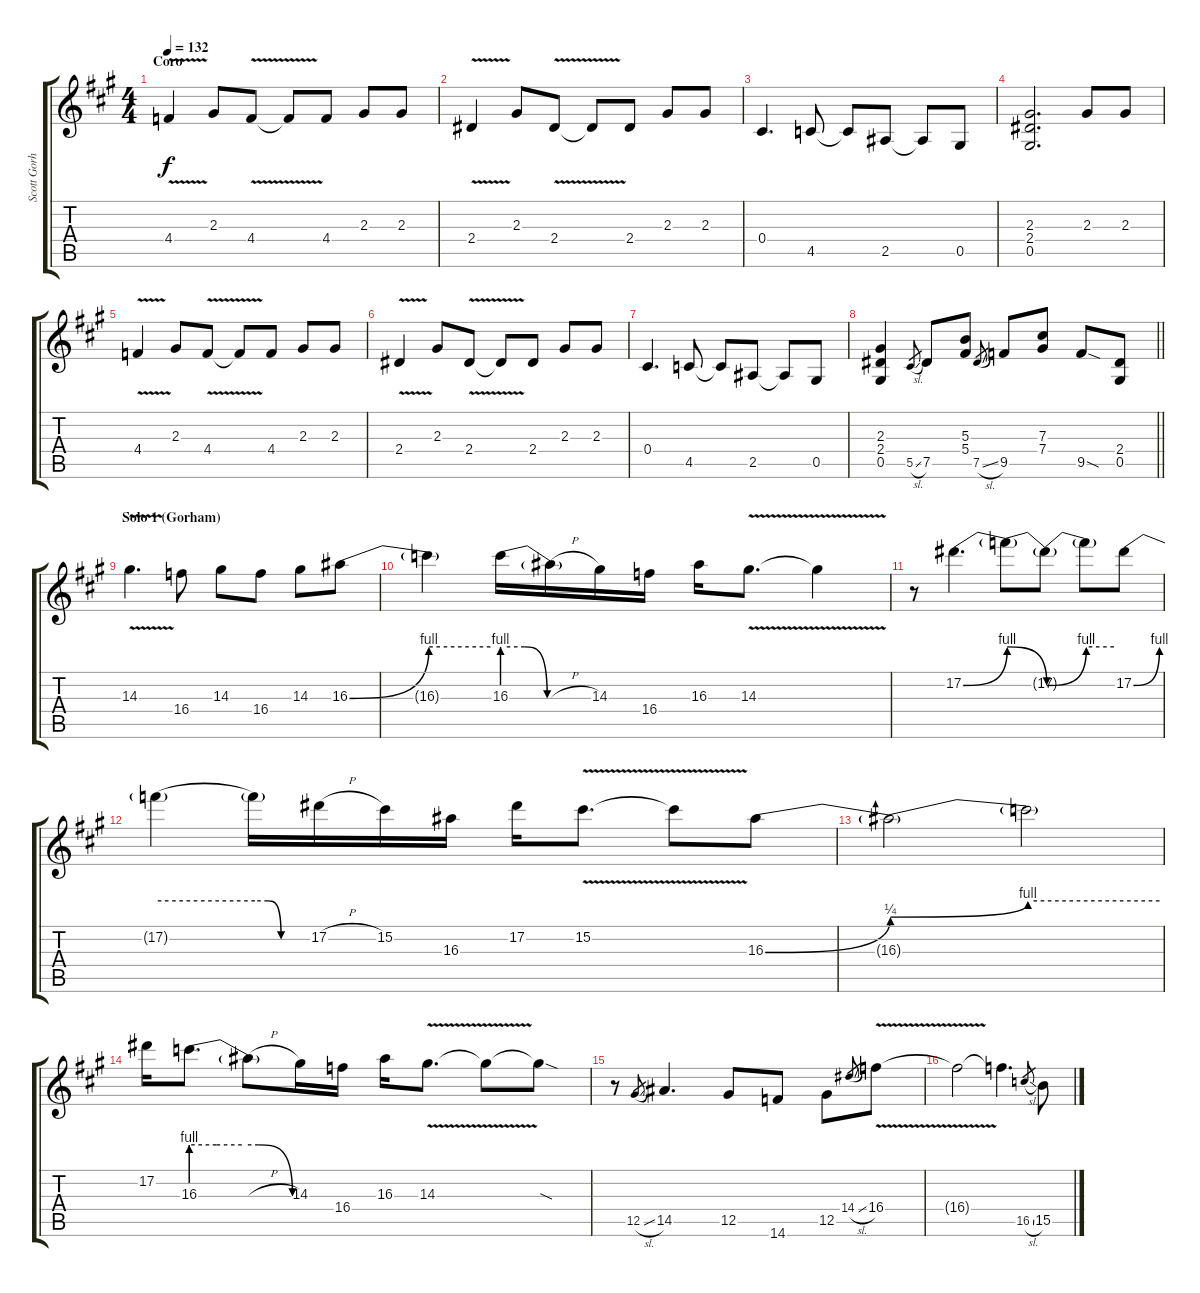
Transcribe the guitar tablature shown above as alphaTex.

\track ("Scott Gorham" "Scott Gorh") {instrument distortionguitar}
\staff {score tabs}
\tuning (Eb4 Bb3 Gb3 Db3 Ab2 Eb2) {hide}
\ts (4 4)
\section ("" "Coro")
\tempo 132
\clef g2
\ks a
4.4{v}.4{dy f} 2.3.8 4.4{v}.8 4.4{t}.8 4.4.8 2.3.8 2.3.8 |
2.4{v}.4 2.3.8 2.4{v}.8 2.4{t}.8 2.4.8 2.3.8 2.3.8 |
0.4.4{d} 4.5.8 4.5{t}.8 2.5.8 2.5{t}.8 0.5.8 |
(2.3 2.4 0.5).2{d} 2.3.8 2.3.8 |
4.4{v}.4 2.3.8 4.4{v}.8 4.4{t}.8 4.4.8 2.3.8 2.3.8 |
2.4{v}.4 2.3.8 2.4{v}.8 2.4{t}.8 2.4.8 2.3.8 2.3.8 |
0.4.4{d} 4.5.8 4.5{t}.8 2.5.8 2.5{t}.8 0.5.8 |
\barLineRight lightlight
(2.3 2.4 0.5).4 5.5{sl}.8{gr} 7.5.8 (5.3 5.4).8 7.5{sl}.8{gr} 9.5.8 (7.3 7.4).8 9.5{sod}.8 (2.4 0.5).8 |
\section ("" "Solo 1 (Gorham)")
14.3{v}.4{d} 16.4.8 14.3.8 16.4.8 14.3.8 16.3{be (bend 0 0 60 4)}.8 |
16.3{be (hold 0 4 60 4) t}.4 16.3{be (custom 0 4 15 4 30 0 60 0)}.16 16.3{h t}.16 14.3.16 16.4.16 16.3.16 14.3{v}.8{d} 14.3{t}.4 |
r.8 17.2{be (bend 0 0 60 4)}.4{d} 17.2{be (release 0 4 60 0) t}.8 17.2{be (bend 0 0 60 4) t}.8 17.2{be (hold 0 4 60 4) t}.8 17.2{be (bend 0 0 60 4)}.8 |
17.2{be (hold 0 4 60 4) t}.4 17.2{be (custom 0 4 15 4 30 0 60 0) t}.16 17.2{h}.16 15.2.16 16.3.16 17.2.16 15.2{v}.8{d} 15.2{t}.8 16.3{be (bend 0 0 60 1)}.8 |
16.3{be (bend 0 1 60 4) t}.2 16.3{be (hold 0 4 60 4) t}.2 |
17.2.16 16.3{be (custom 0 4 15 4 30 4 40 4 60 0)}.8{d} 16.3{h t}.8 14.3.16 16.4.16 16.3.16 14.3{v}.8{d} 14.3{t}.8 14.3{sod t}.8 |
r.8 12.5{sl}.8{gr} 14.5.4{d} 12.5.8 14.6.8 12.5.8 14.4{sl}.8{gr} 16.4{v}.8 |
16.4{t}.2 16.4{t}.4{d} 16.5{sl}.8{gr} 15.5.8
